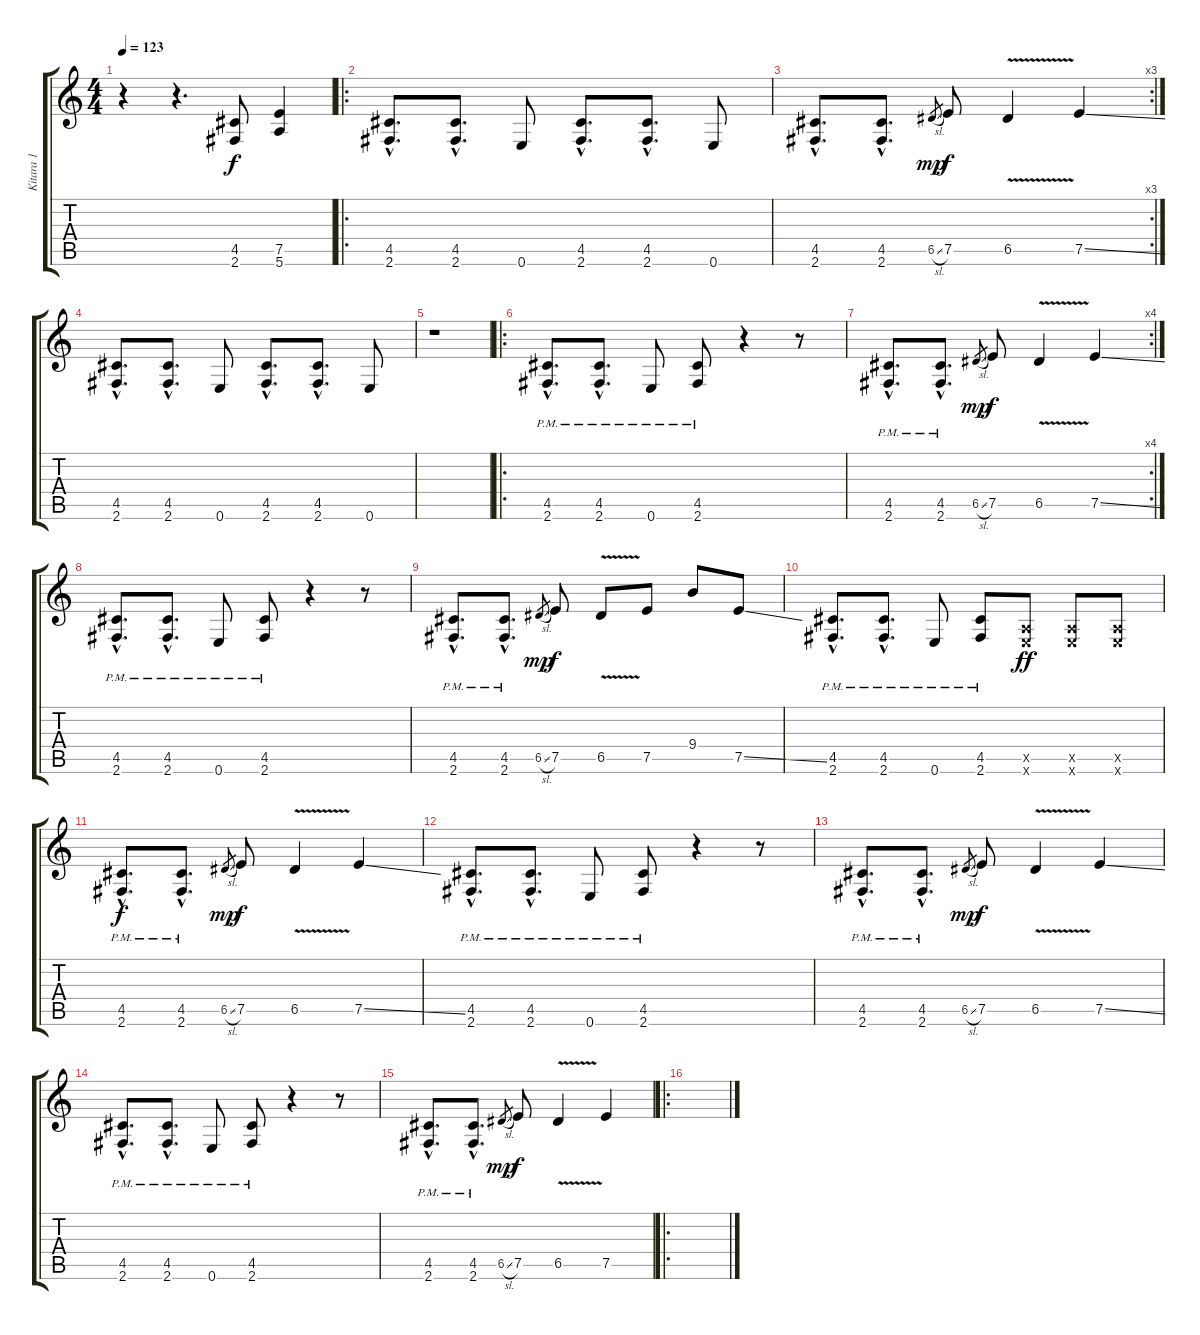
\track ("Kitara 1" "Kitara 1") {instrument distortionguitar}
\staff {score tabs}
\tuning (E4 B3 G3 D3 A2 E2) {hide}
\ts (4 4)
\tempo 123
\clef g2
\ks c
r.4{dy f instrument distortionguitar} r.4{d} (4.5 2.6).8 (7.5 5.6).4 |
\ro
(4.5{hac} 2.6{hac}).8{d} (4.5{hac} 2.6{hac}).8{d} 0.6.8 (4.5{hac} 2.6{hac}).8{d} (4.5{hac} 2.6{hac}).8{d} 0.6.8 |
\rc 3
(4.5{hac} 2.6{hac}).8{d} (4.5{hac} 2.6{hac}).8{d} 6.5{sl}.8{gr dy mp} 7.5.8{dy f} 6.5{v}.4 7.5{ss}.4 |
(4.5{hac} 2.6{hac}).8{d} (4.5{hac} 2.6{hac}).8{d} 0.6.8 (4.5{hac} 2.6{hac}).8{d} (4.5{hac} 2.6{hac}).8{d} 0.6.8 |
r.1 |
\ro
(4.5{hac} 2.6{hac pm}).8{d} (4.5{hac} 2.6{hac pm}).8{d} 0.6{pm}.8 (4.5 2.6{pm}).8 r.4 r.8 |
\rc 4
(4.5{hac} 2.6{hac pm}).8{d} (4.5{hac} 2.6{hac pm}).8{d} 6.5{sl}.8{gr dy mp} 7.5.8{dy f} 6.5{v}.4 7.5{ss}.4 |
(4.5{hac pm} 2.6{hac}).8{d} (4.5{hac pm} 2.6{hac}).8{d} 0.6{pm}.8 (4.5 2.6{pm}).8 r.4 r.8 |
(4.5{hac} 2.6{hac pm}).8{d} (4.5{hac} 2.6{hac pm}).8{d} 6.5{sl}.8{gr dy mp} 7.5.8{dy f} 6.5{v}.8 7.5.8 9.4.8 7.5{ss}.8 |
(4.5{hac pm} 2.6{hac}).8{d} (4.5{hac pm} 2.6{hac}).8{d} 0.6{pm}.8 (4.5 2.6{pm}).8 (0.5{x} 0.6{x}).8{dy ff} (0.5{x} 0.6{x}).8 (0.5{x} 0.6{x}).8 |
(4.5{hac} 2.6{hac pm}).8{d dy f} (4.5{hac} 2.6{hac pm}).8{d} 6.5{sl}.8{gr dy mp} 7.5.8{dy f} 6.5{v}.4 7.5{ss}.4 |
(4.5{hac pm} 2.6{hac}).8{d} (4.5{hac pm} 2.6{hac}).8{d} 0.6{pm}.8 (4.5 2.6{pm}).8 r.4 r.8 |
(4.5{hac} 2.6{hac pm}).8{d} (4.5{hac} 2.6{hac pm}).8{d} 6.5{sl}.8{gr dy mp} 7.5.8{dy f} 6.5{v}.4 7.5{ss}.4 |
(4.5{hac pm} 2.6{hac}).8{d} (4.5{hac pm} 2.6{hac}).8{d} 0.6{pm}.8 (4.5 2.6{pm}).8 r.4 r.8 |
(4.5{hac} 2.6{hac pm}).8{d} (4.5{hac} 2.6{hac pm}).8{d} 6.5{sl}.8{gr dy mp} 7.5.8{dy f} 6.5{v}.4 7.5.4 |
\ro
